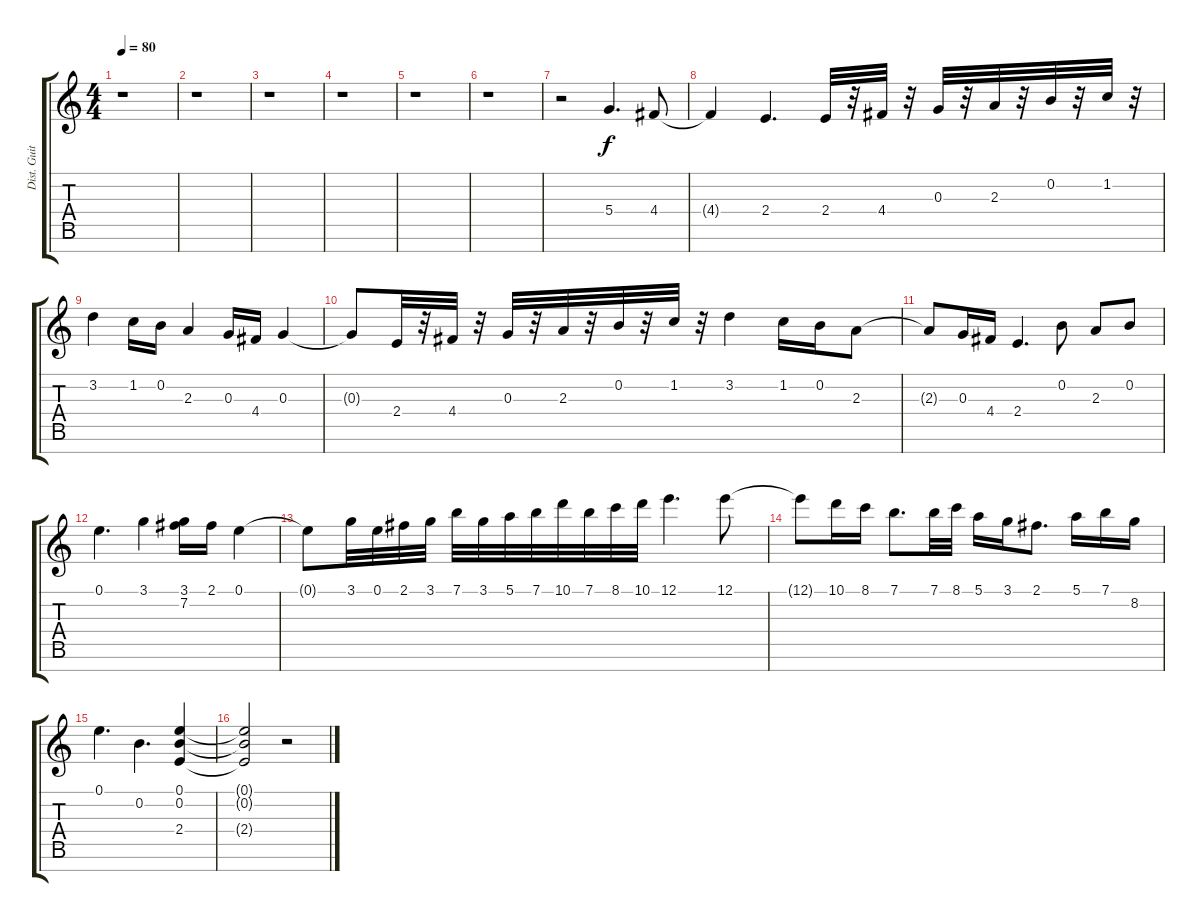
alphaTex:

\track ("Dist. Guitar" "Dist. Guit") {instrument distortionguitar}
\staff {score tabs}
\tuning (E4 B3 G3 D3 A2 E2 B1) {hide}
\ts (4 4)
\tempo 80
\clef g2
\ks c
r.1{dy f} |
r.1 |
r.1 |
r.1 |
r.1 |
r.1 |
r.2 5.4.4{d} 4.4.8 |
4.4{t}.4 2.4.4{d} 2.4.32 r.32 4.4.32 r.32 0.3.32 r.32 2.3.32 r.32 0.2.32 r.32 1.2.32 r.32 |
3.2.4 1.2.16 0.2.16 2.3.4 0.3.16 4.4.16 0.3.4 |
0.3{t}.8 2.4.32 r.32 4.4.32 r.32 0.3.32 r.32 2.3.32 r.32 0.2.32 r.32 1.2.32 r.32 3.2.4 1.2.16 0.2.16 2.3.8 |
2.3{t}.8 0.3.16 4.4.16 2.4.4{d} 0.2.8 2.3.8 0.2.8 |
0.1.4{d} 3.1.4 (3.1 7.2).16 2.1.16 0.1.4 |
0.1{t}.8 3.1.32 0.1.32 2.1.32 3.1.32 7.1.32 3.1.32 5.1.32 7.1.32 10.1.32 7.1.32 8.1.32 10.1.32 12.1.4{d} 12.1.8 |
12.1{t}.8 10.1.16 8.1.16 7.1.8{d} 7.1.32 8.1.32 5.1.16 3.1.16 2.1.8{d} 5.1.16 7.1.16 8.2.16 |
0.1.4{d} 0.2.4{d} (0.1 0.2 2.4).4 |
(0.1{t} 0.2{t} 2.4{t}).2 r.2
